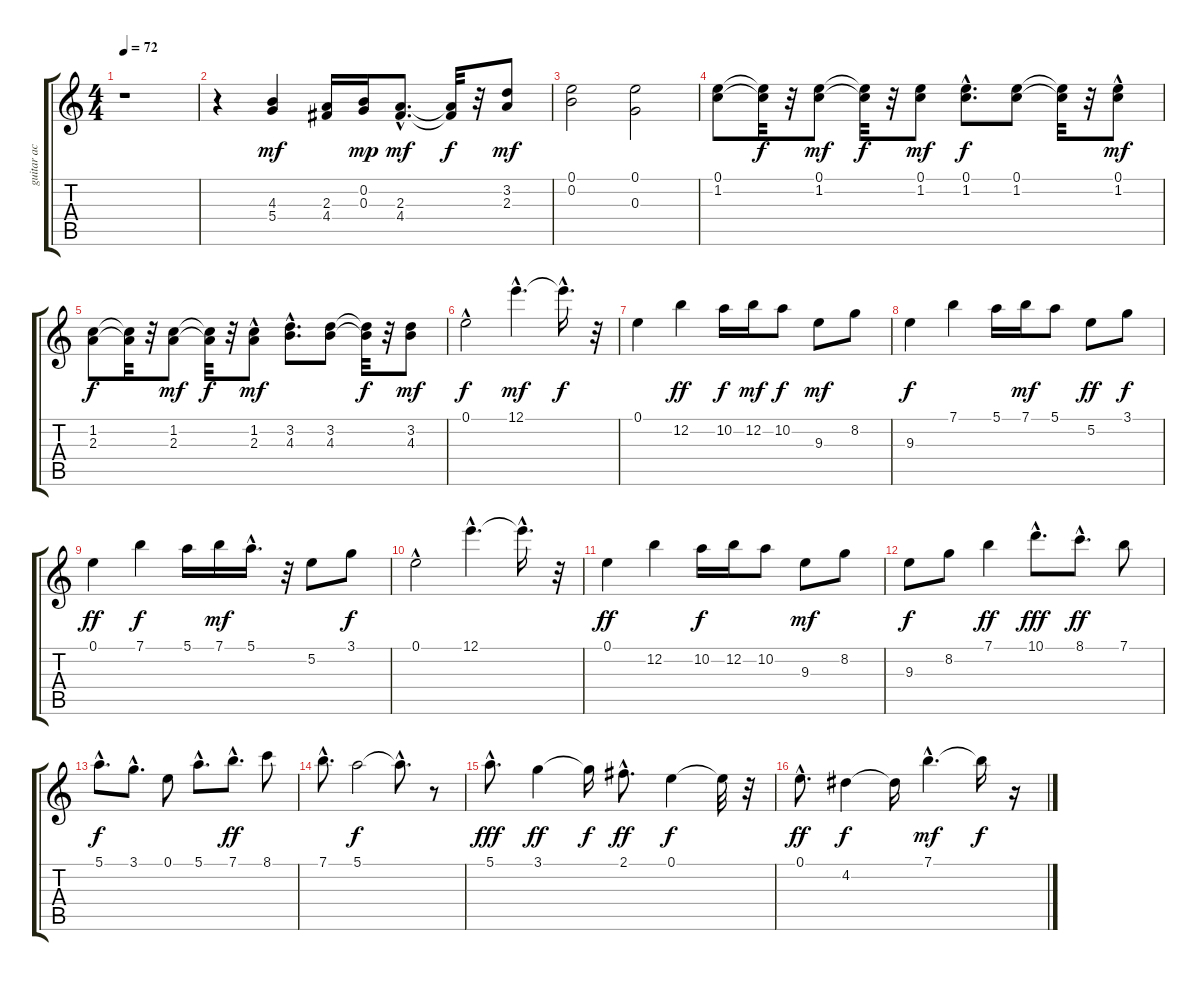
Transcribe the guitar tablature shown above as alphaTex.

\track ("guitar ac" "guitar ac") {instrument acousticguitarsteel}
\staff {score tabs}
\tuning (E4 B3 G3 D3 A2 E2) {hide}
\ts (4 4)
\tempo 72
\clef g2
\ks c
r.1{dy mf instrument acousticguitarsteel} |
r.4 (4.3 5.4).4 (2.3 4.4).16 (0.2 0.3).16{dy mp} (2.3{hac} 4.4{hac}).8{d dy mf} (2.3{t} 4.4{t}).32{dy f} r.32 (3.2 2.3).8{dy mf} |
(0.1 0.2).2 (0.1 0.3).2 |
(0.1 1.2).8 (0.1{t} 1.2{t}).32{dy f} r.32 (0.1 1.2).8{dy mf} (0.1{t} 1.2{t}).32{dy f} r.32 (0.1 1.2).8{dy mf} (0.1{hac} 1.2{hac}).8{d dy f} (0.1 1.2).8 (0.1{t} 1.2{t}).32 r.32 (0.1 1.2{hac}).8{dy mf} |
(1.2 2.3).8{dy f} (1.2{t} 2.3{t}).32 r.32 (1.2 2.3).8{dy mf} (1.2{t} 2.3{t}).32{dy f} r.32 (1.2 2.3{hac}).8{dy mf} (3.2{hac} 4.3{hac}).8{d} (3.2 4.3).8 (3.2{t} 4.3{t}).32{dy f} r.32 (3.2 4.3).8{dy mf} |
0.1{hac}.2{dy f} 12.1{hac}.4{d dy mf} 12.1{hac t}.16{d dy f} r.32 |
0.1.4 12.2.4{dy ff} 10.2.16{dy f} 12.2.16{dy mf} 10.2.8{dy f} 9.3.8{dy mf} 8.2.8 |
9.3.4{dy f} 7.1.4 5.1.16 7.1.16{dy mf} 5.1.8 5.2.8{dy ff} 3.1.8{dy f} |
0.1.4{dy ff} 7.1.4{dy f} 5.1.16 7.1.16{dy mf} 5.1{hac}.16{d} r.32 5.2.8 3.1.8{dy f} |
0.1{hac}.2 12.1{hac}.4{d} 12.1{hac t}.16{d} r.32 |
0.1.4{dy ff} 12.2.4 10.2.16{dy f} 12.2.16 10.2.8 9.3.8{dy mf} 8.2.8 |
9.3.8{dy f} 8.2.8 7.1.4{dy ff} 10.1{hac}.8{d dy fff} 8.1{hac}.8{d dy ff} 7.1.8 |
5.1{hac}.8{d dy f} 3.1{hac}.8{d} 0.1.8 5.1{hac}.8{d} 7.1{hac}.8{d dy ff} 8.1.8 |
7.1{hac}.8{d} 5.1.2{dy f} 5.1{hac t}.8{d} r.8 |
5.1{hac}.8{d dy fff} 3.1.4{dy ff} 3.1{t}.16{dy f} 2.1{hac}.8{d dy ff} 0.1.4{dy f} 0.1{t}.32 r.32 |
0.1{hac}.8{d dy ff} 4.2.4{dy f} 4.2{t}.16 7.1{hac}.4{d dy mf} 7.1{t}.16{dy f} r.16
